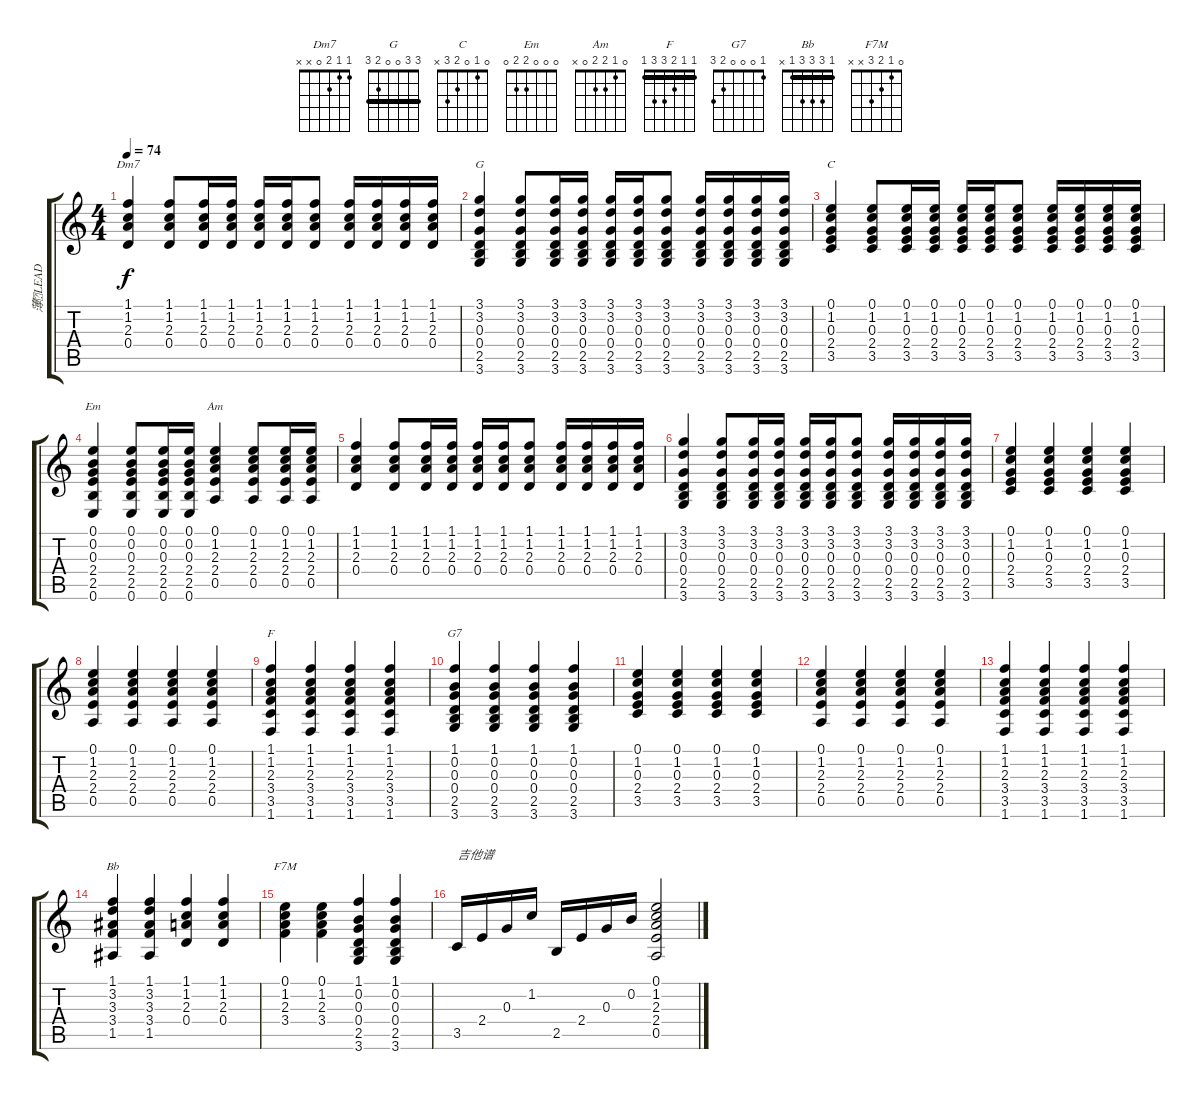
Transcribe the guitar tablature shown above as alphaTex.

\track ("薄LEAD" "薄LEAD") {instrument acousticguitarsteel}
\staff {score tabs}
\tuning (E4 B3 G3 D3 A2 E2) {hide}
\chord ("Dm7" 1 1 2 0 x x)
\chord ("G" 3 3 0 0 2 3) {barre 3}
\chord ("C" 0 1 0 2 3 x)
\chord ("Em" 0 0 0 2 2 0)
\chord ("Am" 0 1 2 2 0 x)
\chord ("F" 1 1 2 3 3 1) {barre 1}
\chord ("G7" 1 0 0 0 2 3)
\chord ("Bb" 1 3 3 3 1 x) {barre 1}
\chord ("F7M" 0 1 2 3 x x)
\ts (4 4)
\tempo 74
\clef g2
\ks c
(1.1 1.2 2.3 0.4).4{ch "Dm7" dy f} (1.1 1.2 2.3 0.4).8 (1.1 1.2 2.3 0.4).16 (1.1 1.2 2.3 0.4).16 (1.1 1.2 2.3 0.4).16 (1.1 1.2 2.3 0.4).16 (1.1 1.2 2.3 0.4).8 (1.1 1.2 2.3 0.4).16 (1.1 1.2 2.3 0.4).16 (1.1 1.2 2.3 0.4).16 (1.1 1.2 2.3 0.4).16 |
(3.1 3.2 0.3 0.4 2.5 3.6).4{ch "G"} (3.1 3.2 0.3 0.4 2.5 3.6).8 (3.1 3.2 0.3 0.4 2.5 3.6).16 (3.1 3.2 0.3 0.4 2.5 3.6).16 (3.1 3.2 0.3 0.4 2.5 3.6).16 (3.1 3.2 0.3 0.4 2.5 3.6).16 (3.1 3.2 0.3 0.4 2.5 3.6).8 (3.1 3.2 0.3 0.4 2.5 3.6).16 (3.1 3.2 0.3 0.4 2.5 3.6).16 (3.1 3.2 0.3 0.4 2.5 3.6).16 (3.1 3.2 0.3 0.4 2.5 3.6).16 |
(0.1 1.2 0.3 2.4 3.5).4{ch "C"} (0.1 1.2 0.3 2.4 3.5).8 (0.1 1.2 0.3 2.4 3.5).16 (0.1 1.2 0.3 2.4 3.5).16 (0.1 1.2 0.3 2.4 3.5).16 (0.1 1.2 0.3 2.4 3.5).16 (0.1 1.2 0.3 2.4 3.5).8 (0.1 1.2 0.3 2.4 3.5).16 (0.1 1.2 0.3 2.4 3.5).16 (0.1 1.2 0.3 2.4 3.5).16 (0.1 1.2 0.3 2.4 3.5).16 |
(0.1 0.2 0.3 2.4 2.5 0.6).4{ch "Em"} (0.1 0.2 0.3 2.4 2.5 0.6).8 (0.1 0.2 0.3 2.4 2.5 0.6).16 (0.1 0.2 0.3 2.4 2.5 0.6).16 (0.1 1.2 2.3 2.4 0.5).4{ch "Am"} (0.1 1.2 2.3 2.4 0.5).8 (0.1 1.2 2.3 2.4 0.5).16 (0.1 1.2 2.3 2.4 0.5).16 |
(1.1 1.2 2.3 0.4).4 (1.1 1.2 2.3 0.4).8 (1.1 1.2 2.3 0.4).16 (1.1 1.2 2.3 0.4).16 (1.1 1.2 2.3 0.4).16 (1.1 1.2 2.3 0.4).16 (1.1 1.2 2.3 0.4).8 (1.1 1.2 2.3 0.4).16 (1.1 1.2 2.3 0.4).16 (1.1 1.2 2.3 0.4).16 (1.1 1.2 2.3 0.4).16 |
(3.1 3.2 0.3 0.4 2.5 3.6).4 (3.1 3.2 0.3 0.4 2.5 3.6).8 (3.1 3.2 0.3 0.4 2.5 3.6).16 (3.1 3.2 0.3 0.4 2.5 3.6).16 (3.1 3.2 0.3 0.4 2.5 3.6).16 (3.1 3.2 0.3 0.4 2.5 3.6).16 (3.1 3.2 0.3 0.4 2.5 3.6).8 (3.1 3.2 0.3 0.4 2.5 3.6).16 (3.1 3.2 0.3 0.4 2.5 3.6).16 (3.1 3.2 0.3 0.4 2.5 3.6).16 (3.1 3.2 0.3 0.4 2.5 3.6).16 |
(0.1 1.2 0.3 2.4 3.5).4 (0.1 1.2 0.3 2.4 3.5).4 (0.1 1.2 0.3 2.4 3.5).4 (0.1 1.2 0.3 2.4 3.5).4 |
(0.1 1.2 2.3 2.4 0.5).4 (0.1 1.2 2.3 2.4 0.5).4 (0.1 1.2 2.3 2.4 0.5).4 (0.1 1.2 2.3 2.4 0.5).4 |
(1.1 1.2 2.3 3.4 3.5 1.6).4{ch "F"} (1.1 1.2 2.3 3.4 3.5 1.6).4 (1.1 1.2 2.3 3.4 3.5 1.6).4 (1.1 1.2 2.3 3.4 3.5 1.6).4 |
(1.1 0.2 0.3 0.4 2.5 3.6).4{ch "G7"} (1.1 0.2 0.3 0.4 2.5 3.6).4 (1.1 0.2 0.3 0.4 2.5 3.6).4 (1.1 0.2 0.3 0.4 2.5 3.6).4 |
(0.1 1.2 0.3 2.4 3.5).4 (0.1 1.2 0.3 2.4 3.5).4 (0.1 1.2 0.3 2.4 3.5).4 (0.1 1.2 0.3 2.4 3.5).4 |
(0.1 1.2 2.3 2.4 0.5).4 (0.1 1.2 2.3 2.4 0.5).4 (0.1 1.2 2.3 2.4 0.5).4 (0.1 1.2 2.3 2.4 0.5).4 |
(1.1 1.2 2.3 3.4 3.5 1.6).4 (1.1 1.2 2.3 3.4 3.5 1.6).4 (1.1 1.2 2.3 3.4 3.5 1.6).4 (1.1 1.2 2.3 3.4 3.5 1.6).4 |
(1.1 3.2 3.3 3.4 1.5).4{ch "Bb"} (1.1 3.2 3.3 3.4 1.5).4 (1.1 1.2 2.3 0.4).4 (1.1 1.2 2.3 0.4).4 |
(0.1 1.2 2.3 3.4).4{ch "F7M"} (0.1 1.2 2.3 3.4).4 (1.1 0.2 0.3 0.4 2.5 3.6).4 (1.1 0.2 0.3 0.4 2.5 3.6).4 |
3.5.16{txt "吉他谱"} 2.4.16 0.3.16 1.2.16 2.5.16 2.4.16 0.3.16 0.2.16 (0.1 1.2 2.3 2.4 0.5).2
